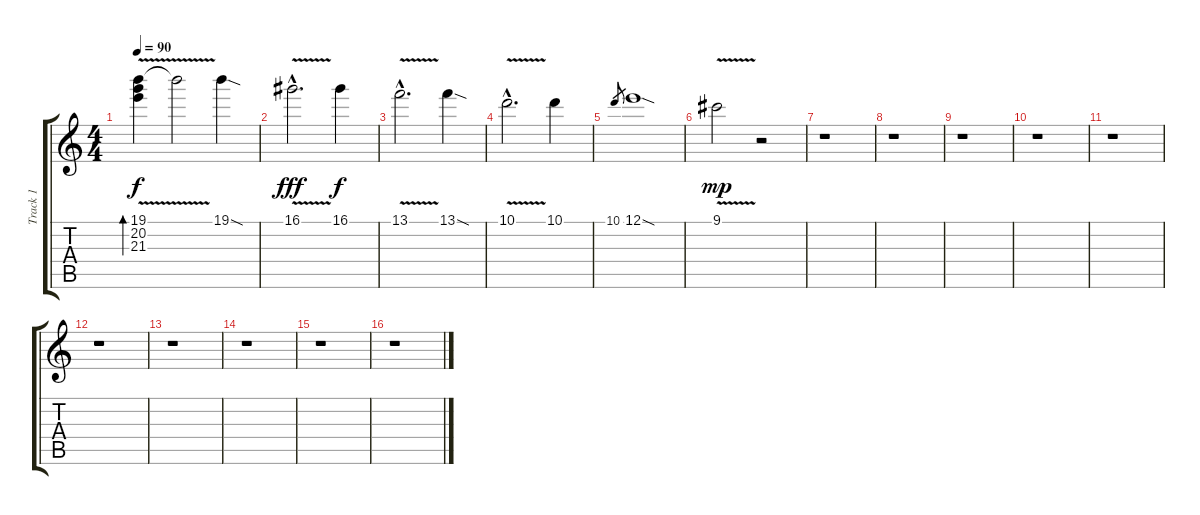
\track ("Track 1" "Track 1") {instrument electricguitarjazz}
\staff {score tabs}
\tuning (E4 B3 G3 D3 A2 E2) {hide}
\ts (4 4)
\tempo 90
\clef g2
\ks c
(19.1{v} 20.2 21.3).4{bd 240 dy f instrument electricguitarjazz} 19.1{t}.2 19.1{sod}.4 |
16.1{v hac}.2{d dy fff} 16.1.4{dy f} |
13.1{v hac}.2{d} 13.1{sod}.4 |
10.1{v hac}.2{d} 10.1.4 |
10.1.8{gr} 12.1{sod}.1 |
9.1{v}.2{dy mp} r.2 |
r.1 |
r.1 |
r.1 |
r.1 |
r.1 |
r.1 |
r.1 |
r.1 |
r.1 |
r.1
